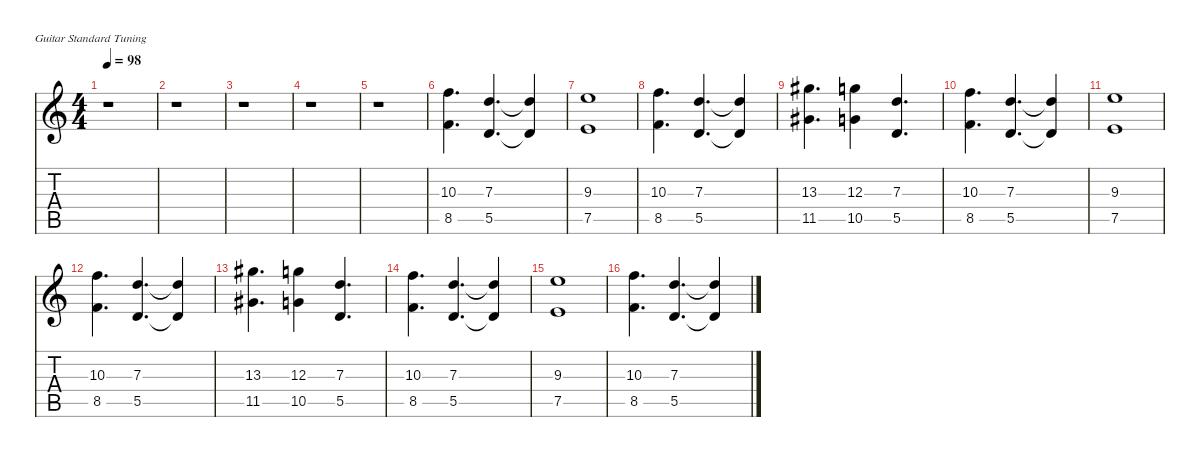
\defaultSystemsLayout 4
\hideDynamics
\bracketExtendMode nobrackets
\singleTrackTrackNamePolicy hidden
\multiTrackTrackNamePolicy hidden
\firstSystemTrackNameMode fullname
\otherSystemsTrackNameOrientation horizontal
\track ("Lead Guitar" "od.guit.") {instrument overdrivenguitar}
\staff {score tabs}
\tuning (E4 B3 G3 D3 A2 E2)
\ts (4 4)
\tempo 98
\clef g2
\ks aminor
r.1{dy f beam Down} |
r.1{beam Down} |
r.1{beam Down} |
r.1{beam Down} |
r.1{beam Down} |
(10.3 8.5).4{d beam Down} (7.3 5.5).4{d beam Up} (7.3{t} 5.5{t}).4{beam Up} |
(9.3 7.5).1{beam Up} |
(10.3 8.5).4{d beam Down} (7.3 5.5).4{d beam Up} (7.3{t} 5.5{t}).4{beam Up} |
(13.3{acc #} 11.5{acc #}).4{d beam Down} (12.3 10.5).4{beam Down} (7.3 5.5).4{d beam Up} |
(10.3 8.5).4{d beam Down} (7.3 5.5).4{d beam Up} (7.3{t} 5.5{t}).4{beam Up} |
(9.3 7.5).1{beam Up} |
(10.3 8.5).4{d beam Down} (7.3 5.5).4{d beam Up} (7.3{t} 5.5{t}).4{beam Up} |
(13.3{acc #} 11.5{acc #}).4{d beam Down} (12.3 10.5).4{beam Down} (7.3 5.5).4{d beam Up} |
(10.3 8.5).4{d beam Down} (7.3 5.5).4{d beam Up} (7.3{t} 5.5{t}).4{beam Up} |
(9.3 7.5).1{beam Up} |
(10.3 8.5).4{d beam Down} (7.3 5.5).4{d beam Up} (7.3{t} 5.5{t}).4{beam Up}
